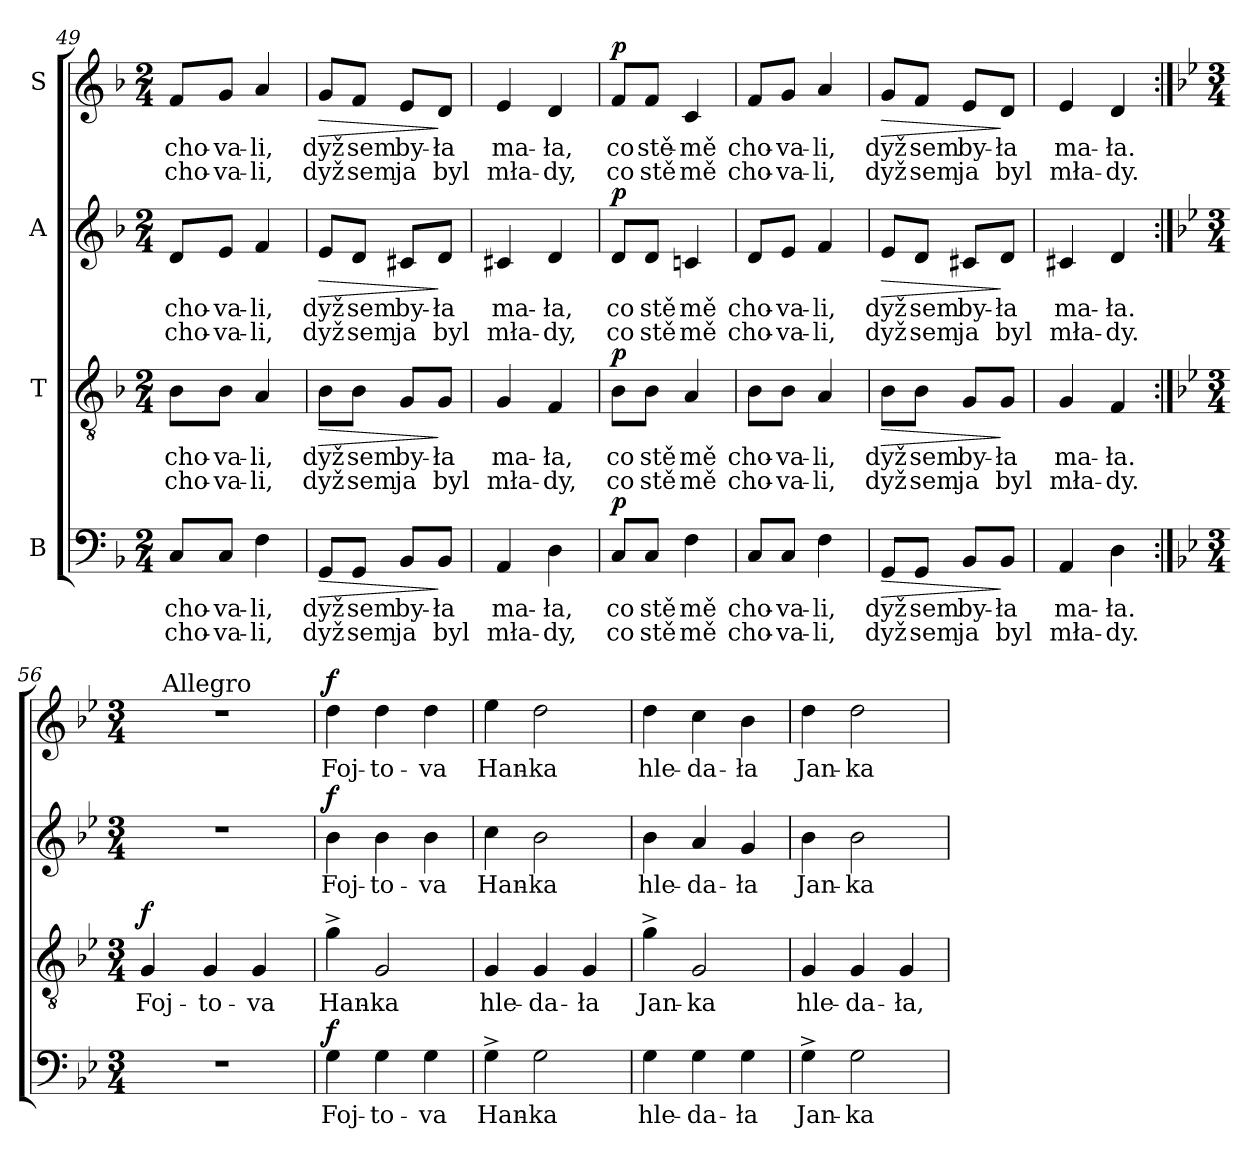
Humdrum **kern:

**kern	**text	**text	**dynam	**kern	**text	**text	**dynam	**kern	**text	**text	**dynam	**kern	**text	**text	**dynam
*part4	*part4	*part4	*part4	*part3	*part3	*part3	*part3	*part2	*part2	*part2	*part2	*part1	*part1	*part1	*part1
*staff4	*staff4	*staff4	*staff4	*staff3	*staff3	*staff3	*staff3	*staff2	*staff2	*staff2	*staff2	*staff1	*staff1	*staff1	*staff1
*I"B	*	*	*	*I"T	*	*	*	*I"A	*	*	*	*I"S	*	*	*
*clefF4	*	*	*	*clefGv2	*	*	*	*clefG2	*	*	*	*clefG2	*	*	*
*k[b-]	*	*	*	*k[b-]	*	*	*	*k[b-]	*	*	*	*k[b-]	*	*	*
*F:	*	*	*	*F:	*	*	*	*F:	*	*	*	*F:	*	*	*
*M2/4	*	*	*	*M2/4	*	*	*	*M2/4	*	*	*	*M2/4	*	*	*
=49	=49	=49	=49	=49	=49	=49	=49	=49	=49	=49	=49	=49	=49	=49	=49
!	!LO:LY:b:rj	!LO:LY:b:rj	!	!	!LO:LY:b:rj	!LO:LY:b:rj	!	!	!LO:LY:b:rj	!LO:LY:b:rj	!	!	!LO:LY:b:rj	!LO:LY:b:rj	!
8C/L	cho-	-cho-	.	8B-\L	cho-	-cho-	.	8d/L	cho-	-cho-	.	8f/L	cho-	-cho-	.
!	!LO:LY:b:rj	!LO:LY:b:rj	!	!	!LO:LY:b:rj	!LO:LY:b:rj	!	!	!LO:LY:b:rj	!LO:LY:b:rj	!	!	!LO:LY:b:rj	!LO:LY:b:rj	!
8C/J	-va-	-va-	.	8B-\J	-va-	-va-	.	8e/J	-va-	-va-	.	8g/J	-va-	-va-	.
!	!LO:LY:b:rj	!LO:LY:b:rj	!	!	!LO:LY:b:rj	!LO:LY:b:rj	!	!	!LO:LY:b:rj	!LO:LY:b:rj	!	!	!LO:LY:b:rj	!LO:LY:b:rj	!
4F\	-li,	li,	.	4A/	-li,	li,	.	4f/	-li,	li,	.	4a/	-li,	li,	.
=50	=50	=50	=50	=50	=50	=50	=50	=50	=50	=50	=50	=50	=50	=50	=50
!	!LO:LY:b:rj	!LO:LY:b:rj	!LO:HP:b	!	!LO:LY:b:rj	!LO:LY:b:rj	!LO:HP:b	!	!LO:LY:b:rj	!LO:LY:b:rj	!LO:HP:b	!	!LO:LY:b:rj	!LO:LY:b:rj	!LO:HP:b
8GG/L	dyž	dyž	>	8B-\L	dyž	dyž	>	8e/L	dyž	dyž	>	8g/L	dyž	dyž	>
!	!LO:LY:b:rj	!LO:LY:b:rj	!	!	!LO:LY:b:rj	!LO:LY:b:rj	!	!	!LO:LY:b:rj	!LO:LY:b:rj	!	!	!LO:LY:b:rj	!LO:LY:b:rj	!
8GG/J	sem	sem	.	8B-\J	sem	sem	.	8d/J	sem	sem	.	8f/J	sem	sem	.
!	!LO:LY:b:rj	!LO:LY:b:rj	!	!	!LO:LY:b:rj	!LO:LY:b:rj	!	!	!LO:LY:b:rj	!LO:LY:b:rj	!	!	!LO:LY:b:rj	!LO:LY:b:rj	!
8BB-/L	by-	-ja	.	8G/L	by-	-ja	.	8c#X/L	by-	-ja	.	8e/L	by-	-ja	.
!	!LO:LY:b:rj	!LO:LY:b:rj	!	!	!LO:LY:b:rj	!LO:LY:b:rj	!	!	!LO:LY:b:rj	!LO:LY:b:rj	!	!	!LO:LY:b:rj	!LO:LY:b:rj	!
8BB-/J	ła	byl	]	8G/J	ła	byl	]	8d/J	ła	byl	]	8d/J	ła	byl	]
=51	=51	=51	=51	=51	=51	=51	=51	=51	=51	=51	=51	=51	=51	=51	=51
!	!LO:LY:b:rj	!LO:LY:b:rj	!	!	!LO:LY:b:rj	!LO:LY:b:rj	!	!	!LO:LY:b:rj	!LO:LY:b:rj	!	!	!LO:LY:b:rj	!LO:LY:b:rj	!
4AA/	ma-	-mła-	.	4G/	ma-	-mła-	.	4c#X/	ma-	-mła-	.	4e/	ma-	-mła-	.
!	!LO:LY:b:rj	!LO:LY:b:rj	!	!	!LO:LY:b:rj	!LO:LY:b:rj	!	!	!LO:LY:b:rj	!LO:LY:b:rj	!	!	!LO:LY:b:rj	!LO:LY:b:rj	!
4D\	-ła,	dy,	.	4F/	-ła,	dy,	.	4d/	-ła,	dy,	.	4d/	-ła,	dy,	.
=52	=52	=52	=52	=52	=52	=52	=52	=52	=52	=52	=52	=52	=52	=52	=52
!	!LO:LY:b:rj	!LO:LY:b:rj	!LO:DY:a	!	!LO:LY:b:rj	!LO:LY:b:rj	!LO:DY:a	!	!LO:LY:b:rj	!LO:LY:b:rj	!LO:DY:a	!	!LO:LY:b:rj	!LO:LY:b:rj	!LO:DY:a
8C/L	co	co	p	8B-\L	co	co	p	8d/L	co	co	p	8f/L	co	co	p
!	!LO:LY:b:rj	!LO:LY:b:rj	!	!	!LO:LY:b:rj	!LO:LY:b:rj	!	!	!LO:LY:b:rj	!LO:LY:b:rj	!	!	!LO:LY:b:rj	!LO:LY:b:rj	!
8C/J	stě	stě	.	8B-\J	stě	stě	.	8d/J	stě	stě	.	8f/J	stě-	-stě	.
!	!LO:LY:b:rj	!LO:LY:b:rj	!	!	!LO:LY:b:rj	!LO:LY:b:rj	!	!	!LO:LY:b:rj	!LO:LY:b:rj	!	!	!LO:LY:b:rj	!LO:LY:b:rj	!
4F\	mě	mě	.	4A/	mě	mě	.	4cn/	mě	mě	.	4c/	mě	mě	.
=53	=53	=53	=53	=53	=53	=53	=53	=53	=53	=53	=53	=53	=53	=53	=53
!	!LO:LY:b:rj	!LO:LY:b:rj	!	!	!LO:LY:b:rj	!LO:LY:b:rj	!	!	!LO:LY:b:rj	!LO:LY:b:rj	!	!	!LO:LY:b:rj	!LO:LY:b:rj	!
8C/L	cho-	-cho-	.	8B-\L	cho-	-cho-	.	8d/L	cho-	-cho-	.	8f/L	cho-	-cho-	.
!	!LO:LY:b:rj	!LO:LY:b:rj	!	!	!LO:LY:b:rj	!LO:LY:b:rj	!	!	!LO:LY:b:rj	!LO:LY:b:rj	!	!	!LO:LY:b:rj	!LO:LY:b:rj	!
8C/J	-va-	-va-	.	8B-\J	-va-	-va-	.	8e/J	-va-	-va-	.	8g/J	-va-	-va-	.
!	!LO:LY:b:rj	!LO:LY:b:rj	!	!	!LO:LY:b:rj	!LO:LY:b:rj	!	!	!LO:LY:b:rj	!LO:LY:b:rj	!	!	!LO:LY:b:rj	!LO:LY:b:rj	!
4F\	-li,	li,	.	4A/	-li,	li,	.	4f/	-li,	li,	.	4a/	-li,	li,	.
=54	=54	=54	=54	=54	=54	=54	=54	=54	=54	=54	=54	=54	=54	=54	=54
!	!LO:LY:b:rj	!LO:LY:b:rj	!LO:HP:b	!	!LO:LY:b:rj	!LO:LY:b:rj	!LO:HP:b	!	!LO:LY:b:rj	!LO:LY:b:rj	!LO:HP:b	!	!LO:LY:b:rj	!LO:LY:b:rj	!LO:HP:b
8GG/L	dyž	dyž	>	8B-\L	dyž	dyž	>	8e/L	dyž	dyž	>	8g/L	dyž	dyž	>
!	!LO:LY:b:rj	!LO:LY:b:rj	!	!	!LO:LY:b:rj	!LO:LY:b:rj	!	!	!LO:LY:b:rj	!LO:LY:b:rj	!	!	!LO:LY:b:rj	!LO:LY:b:rj	!
8GG/J	sem	sem	.	8B-\J	sem	sem	.	8d/J	sem	sem	.	8f/J	sem	sem	.
!	!LO:LY:b:rj	!LO:LY:b:rj	!	!	!LO:LY:b:rj	!LO:LY:b:rj	!	!	!LO:LY:b:rj	!LO:LY:b:rj	!	!	!LO:LY:b:rj	!LO:LY:b:rj	!
8BB-/L	by-	-ja	.	8G/L	by-	-ja	.	8c#X/L	by-	-ja	.	8e/L	by-	-ja	.
!	!LO:LY:b:rj	!LO:LY:b:rj	!	!	!LO:LY:b:rj	!LO:LY:b:rj	!	!	!LO:LY:b:rj	!LO:LY:b:rj	!	!	!LO:LY:b:rj	!LO:LY:b:rj	!
8BB-/J	ła	byl	]	8G/J	ła	byl	]	8d/J	ła	byl	]	8d/J	ła	byl	]
=55	=55	=55	=55	=55	=55	=55	=55	=55	=55	=55	=55	=55	=55	=55	=55
!	!LO:LY:b:rj	!LO:LY:b:rj	!	!	!LO:LY:b:rj	!LO:LY:b:rj	!	!	!LO:LY:b:rj	!LO:LY:b:rj	!	!	!LO:LY:b:rj	!LO:LY:b:rj	!
4AA/	ma-	-mła-	.	4G/	ma-	-mła-	.	4c#X/	ma-	-mła-	.	4e/	ma-	-mła-	.
!	!LO:LY:b:rj	!LO:LY:b:rj	!	!	!LO:LY:b:rj	!LO:LY:b:rj	!	!	!LO:LY:b:rj	!LO:LY:b:rj	!	!	!LO:LY:b:rj	!LO:LY:b:rj	!
4D\	-ła.	dy.	.	4F/	-ła.	dy.	.	4d/	-ła.	dy.	.	4d/	-ła.	dy.	.
!!LO:PB:g=z
=56:|!	=56:|!	=56:|!	=56:|!	=56:|!	=56:|!	=56:|!	=56:|!	=56:|!	=56:|!	=56:|!	=56:|!	=56:|!	=56:|!	=56:|!	=56:|!
*k[b-e-]	*	*	*	*k[b-e-]	*	*	*	*k[b-e-]	*	*	*	*k[b-e-]	*	*	*
*B-:	*	*	*	*B-:	*	*	*	*B-:	*	*	*	*B-:	*	*	*
*M3/4	*	*	*	*M3/4	*	*	*	*M3/4	*	*	*	*M3/4	*	*	*
!	!	!	!	!	!LO:LY:b:rj	!	!LO:DY:a	!	!	!	!	!	!	!	!
*	*	*	*	*	*	*	*	*	*	*	*	*^	*	*	*
2.r	.	.	.	4G/	Foj-	.	f	2.r	.	.	.	2.r	16ryy	.	.	.
!	!	!	!	!	!	!	!	!	!	!	!	!	!LO:TX:a:t=Allegro	!	!	!
.	.	.	.	.	.	.	.	.	.	.	.	.	2ryy	.	.	.
!	!	!	!	!	!LO:LY:b:rj	!	!	!	!	!	!	!	!	!	!	!
.	.	.	.	4G/	-to-	.	.	.	.	.	.	.	.	.	.	.
!	!	!	!	!	!LO:LY:b:rj	!	!	!	!	!	!	!	!	!	!	!
.	.	.	.	4G/	-va	.	.	.	.	.	.	.	.	.	.	.
.	.	.	.	.	.	.	.	.	.	.	.	.	8.ryy	.	.	.
=57	=57	=57	=57	=57	=57	=57	=57	=57	=57	=57	=57	=57	=57	=57	=57	=57
!	!LO:LY:b:rj	!	!LO:DY:a	!	!LO:LY:b:rj	!	!	!	!LO:LY:b:rj	!	!LO:DY:a	!	!	!LO:LY:b:rj	!	!LO:DY:a
*	*	*	*	*	*	*	*	*	*	*	*	*v	*v	*	*	*
4G\	Foj-	.	f	4g^>\	Han-	.	.	4b-\	Foj-	.	f	4dd\	Foj-	.	f
!	!LO:LY:b:rj	!	!	!	!LO:LY:b:rj	!	!	!	!LO:LY:b:rj	!	!	!	!LO:LY:b:rj	!	!
4G\	-to-	.	.	2G/	-ka	.	.	4b-\	-to-	.	.	4dd\	-to-	.	.
!	!LO:LY:b:rj	!	!	!	!	!	!	!	!LO:LY:b:rj	!	!	!	!LO:LY:b:rj	!	!
4G\	-va	.	.	.	.	.	.	4b-\	-va	.	.	4dd\	-va	.	.
=58	=58	=58	=58	=58	=58	=58	=58	=58	=58	=58	=58	=58	=58	=58	=58
!	!LO:LY:b:rj	!	!	!	!LO:LY:b:rj	!	!	!	!LO:LY:b:rj	!	!	!	!LO:LY:b:rj	!	!
4G^>\	Han-	.	.	4G/	hle-	.	.	4cc\	Han-	.	.	4ee-\	Han-	.	.
!	!LO:LY:b:rj	!	!	!	!LO:LY:b:rj	!	!	!	!LO:LY:b:rj	!	!	!	!LO:LY:b:rj	!	!
2G\	-ka	.	.	4G/	-da-	.	.	2b-\	-ka	.	.	2dd\	-ka	.	.
!	!	!	!	!	!LO:LY:b:rj	!	!	!	!	!	!	!	!	!	!
.	.	.	.	4G/	-ła	.	.	.	.	.	.	.	.	.	.
=59	=59	=59	=59	=59	=59	=59	=59	=59	=59	=59	=59	=59	=59	=59	=59
!	!LO:LY:b:rj	!	!	!	!LO:LY:b:rj	!	!	!	!LO:LY:b:rj	!	!	!	!LO:LY:b:rj	!	!
4G\	hle-	.	.	4g^>\	Jan-	.	.	4b-\	hle-	.	.	4dd\	hle-	.	.
!	!LO:LY:b:rj	!	!	!	!LO:LY:b:rj	!	!	!	!LO:LY:b:rj	!	!	!	!LO:LY:b:rj	!	!
4G\	-da-	.	.	2G/	-ka	.	.	4a/	-da-	.	.	4cc\	-da-	.	.
!	!LO:LY:b:rj	!	!	!	!	!	!	!	!LO:LY:b:rj	!	!	!	!LO:LY:b:rj	!	!
4G\	-ła	.	.	.	.	.	.	4g/	-ła	.	.	4b-\	-ła	.	.
=60	=60	=60	=60	=60	=60	=60	=60	=60	=60	=60	=60	=60	=60	=60	=60
!	!LO:LY:b:rj	!	!	!	!LO:LY:b:rj	!	!	!	!LO:LY:b:rj	!	!	!	!LO:LY:b:rj	!	!
4G^>\	Jan-	.	.	4G/	hle-	.	.	4b-\	Jan-	.	.	4dd\	Jan-	.	.
!	!LO:LY:b:rj	!	!	!	!LO:LY:b:rj	!	!	!	!LO:LY:b:rj	!	!	!	!LO:LY:b:rj	!	!
2G\	-ka	.	.	4G/	-da-	.	.	2b-\	-ka	.	.	2dd\	-ka	.	.
!	!	!	!	!	!LO:LY:b:rj	!	!	!	!	!	!	!	!	!	!
.	.	.	.	4G/	-ła,	.	.	.	.	.	.	.	.	.	.
=	=	=	=	=	=	=	=	=	=	=	=	=	=	=	=
*-	*-	*-	*-	*-	*-	*-	*-	*-	*-	*-	*-	*-	*-	*-	*-
